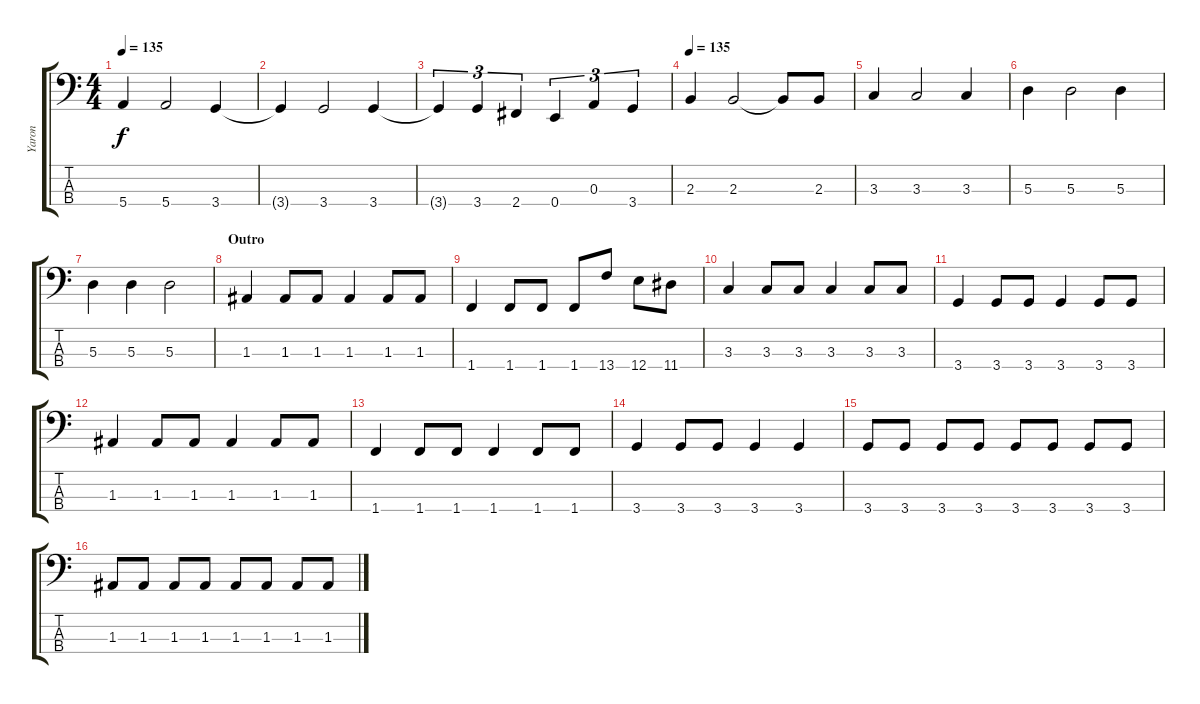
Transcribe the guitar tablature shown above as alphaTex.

\track ("Yaron" "Yaron") {instrument electricbassfinger}
\staff {score tabs}
\tuning (G2 D2 A1 E1) {hide}
\ts (4 4)
\tempo 135
\clef f4
\ks c
5.4.4{dy f} 5.4.2 3.4.4 |
3.4{t}.4 3.4.2 3.4.4 |
3.4{t}.4{tu (3 2)} 3.4.4{tu (3 2)} 2.4.4{tu (3 2)} 0.4.4{tu (3 2)} 0.3.4{tu (3 2)} 3.4.4{tu (3 2)} |
\tempo 135
2.3.4 2.3.2 2.3{t}.8 2.3.8 |
3.3.4 3.3.2 3.3.4 |
5.3.4 5.3.2 5.3.4 |
5.3.4 5.3.4 5.3.2 |
\section ("" "Outro")
1.3.4 1.3.8 1.3.8 1.3.4 1.3.8 1.3.8 |
1.4.4 1.4.8 1.4.8 1.4.8 13.4.8 12.4.8 11.4.8 |
3.3.4 3.3.8 3.3.8 3.3.4 3.3.8 3.3.8 |
3.4.4 3.4.8 3.4.8 3.4.4 3.4.8 3.4.8 |
1.3.4 1.3.8 1.3.8 1.3.4 1.3.8 1.3.8 |
1.4.4 1.4.8 1.4.8 1.4.4 1.4.8 1.4.8 |
3.4.4 3.4.8 3.4.8 3.4.4 3.4.4 |
3.4.8 3.4.8 3.4.8 3.4.8 3.4.8 3.4.8 3.4.8 3.4.8 |
1.3.8 1.3.8 1.3.8 1.3.8 1.3.8 1.3.8 1.3.8 1.3.8
